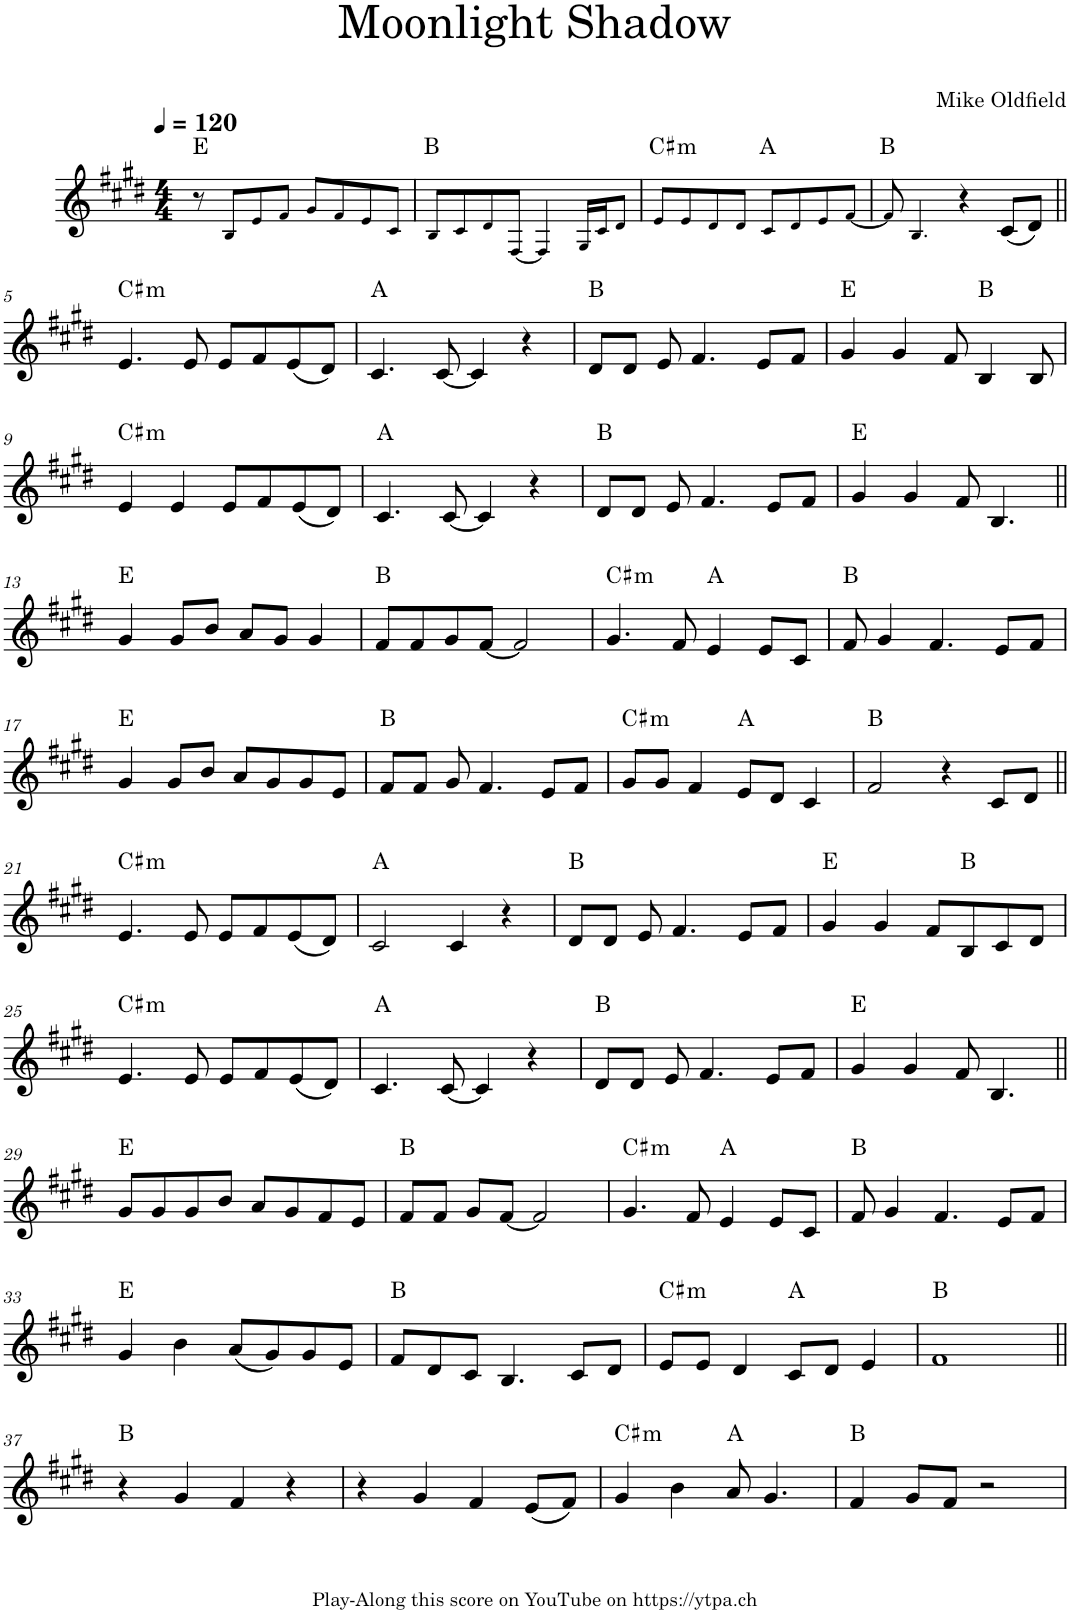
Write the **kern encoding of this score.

**kern	**harte
*part1	*part1
*staff1	*
*I"Piano	*
*I'Pno.	*
*clefG2	*
*k[f#c#g#d#]	*
*M4/4	*
*MM120	*
=1	=1
8r	E:maj
8B!/L	.
8e!/	.
8f#!/J	.
8g#!/L	.
8f#!/	.
8e!/	.
8c#!/J	.
=2	=2
8B!/L	B:maj
8c#!/	.
8d#!/	.
[8F#!/J	.
4F#!/]	.
16G#!/LL	.
16c#!/J	.
8d#!/J	.
=3	=3
!	!LO:H:kt=m
8e!/L	C#:min
8e!/	.
8d#!/	.
8d#!/J	.
8c#!/L	A:maj
8d#!/	.
8e!/	.
[8f#!/J	.
=4	=4
8f#!/]	B:maj
4.B!/	.
4r	.
(8c#/L	.
8d#/J)	.
!!LO:LB:g=z
=5||	=5||
!	!LO:H:kt=m
4.e/	C#:min
8e/	.
8e/L	.
8f#/	.
(8e/	.
8d#/J)	.
=6	=6
4.c#/	A:maj
[8c#/	.
4c#/]	.
4r	.
=7	=7
8d#/L	B:maj
8d#/J	.
8e/	.
4.f#/	.
8e/L	.
8f#/J	.
=8	=8
4g#/	E:maj
4g#/	.
8f#/	.
4B/	B:maj
8B/	.
!!LO:LB:g=z
=9	=9
!	!LO:H:kt=m
4e/	C#:min
4e/	.
8e/L	.
8f#/	.
(8e/	.
8d#/J)	.
=10	=10
4.c#/	A:maj
[8c#/	.
4c#/]	.
4r	.
=11	=11
8d#/L	B:maj
8d#/J	.
8e/	.
4.f#/	.
8e/L	.
8f#/J	.
=12	=12
4g#/	E:maj
4g#/	.
8f#/	.
4.B/	.
!!LO:LB:g=z
=13||	=13||
4g#/	E:maj
8g#/L	.
8b/J	.
8a/L	.
8g#/J	.
4g#/	.
=14	=14
8f#/L	B:maj
8f#/	.
8g#/	.
[8f#/J	.
2f#/]	.
=15	=15
!	!LO:H:kt=m
4.g#/	C#:min
8f#/	.
4e/	A:maj
8e/L	.
8c#/J	.
=16	=16
8f#/	B:maj
4g#/	.
4.f#/	.
8e/L	.
8f#/J	.
!!LO:LB:g=z
=17	=17
4g#/	E:maj
8g#/L	.
8b/J	.
8a/L	.
8g#/	.
8g#/	.
8e/J	.
=18	=18
8f#/L	B:maj
8f#/J	.
8g#/	.
4.f#/	.
8e/L	.
8f#/J	.
=19	=19
!	!LO:H:kt=m
8g#/L	C#:min
8g#/J	.
4f#/	.
8e/L	A:maj
8d#/J	.
4c#/	.
=20	=20
2f#/	B:maj
4r	.
8c#/L	.
8d#/J	.
!!LO:LB:g=z
=21||	=21||
!	!LO:H:kt=m
4.e/	C#:min
8e/	.
8e/L	.
8f#/	.
(8e/	.
8d#/J)	.
=22	=22
2c#/	A:maj
4c#/	.
4r	.
=23	=23
8d#/L	B:maj
8d#/J	.
8e/	.
4.f#/	.
8e/L	.
8f#/J	.
=24	=24
4g#/	E:maj
4g#/	.
8f#/L	.
8B/	B:maj
8c#/	.
8d#/J	.
!!LO:LB:g=z
=25	=25
!	!LO:H:kt=m
4.e/	C#:min
8e/	.
8e/L	.
8f#/	.
(8e/	.
8d#/J)	.
=26	=26
4.c#/	A:maj
[8c#/	.
4c#/]	.
4r	.
=27	=27
8d#/L	B:maj
8d#/J	.
8e/	.
4.f#/	.
8e/L	.
8f#/J	.
=28	=28
4g#/	E:maj
4g#/	.
8f#/	.
4.B/	.
!!LO:LB:g=z
=29||	=29||
8g#/L	E:maj
8g#/	.
8g#/	.
8b/J	.
8a/L	.
8g#/	.
8f#/	.
8e/J	.
=30	=30
8f#/L	B:maj
8f#/J	.
8g#/L	.
[8f#/J	.
2f#/]	.
=31	=31
!	!LO:H:kt=m
4.g#/	C#:min
8f#/	.
4e/	A:maj
8e/L	.
8c#/J	.
=32	=32
8f#/	B:maj
4g#/	.
4.f#/	.
8e/L	.
8f#/J	.
!!LO:LB:g=z
=33	=33
4g#/	E:maj
4b\	.
(8a/L	.
8g#/)	.
8g#/	.
8e/J	.
=34	=34
8f#/L	B:maj
8d#/	.
8c#/J	.
4.B/	.
8c#/L	.
8d#/J	.
=35	=35
!	!LO:H:kt=m
8e/L	C#:min
8e/J	.
4d#/	.
8c#/L	A:maj
8d#/J	.
4e/	.
=36	=36
1f#	B:maj
!!LO:LB:g=z
=37||	=37||
4r	B:maj
4g#/	.
4f#/	.
4r	.
=38	=38
4r	.
4g#/	.
4f#/	.
(8e/L	.
8f#/J)	.
=39	=39
!	!LO:H:kt=m
4g#/	C#:min
4b\	.
8a/	A:maj
4.g#/	.
=40	=40
4f#/	B:maj
8g#/L	.
8f#/J	.
2r	.
=	=
*-	*-
